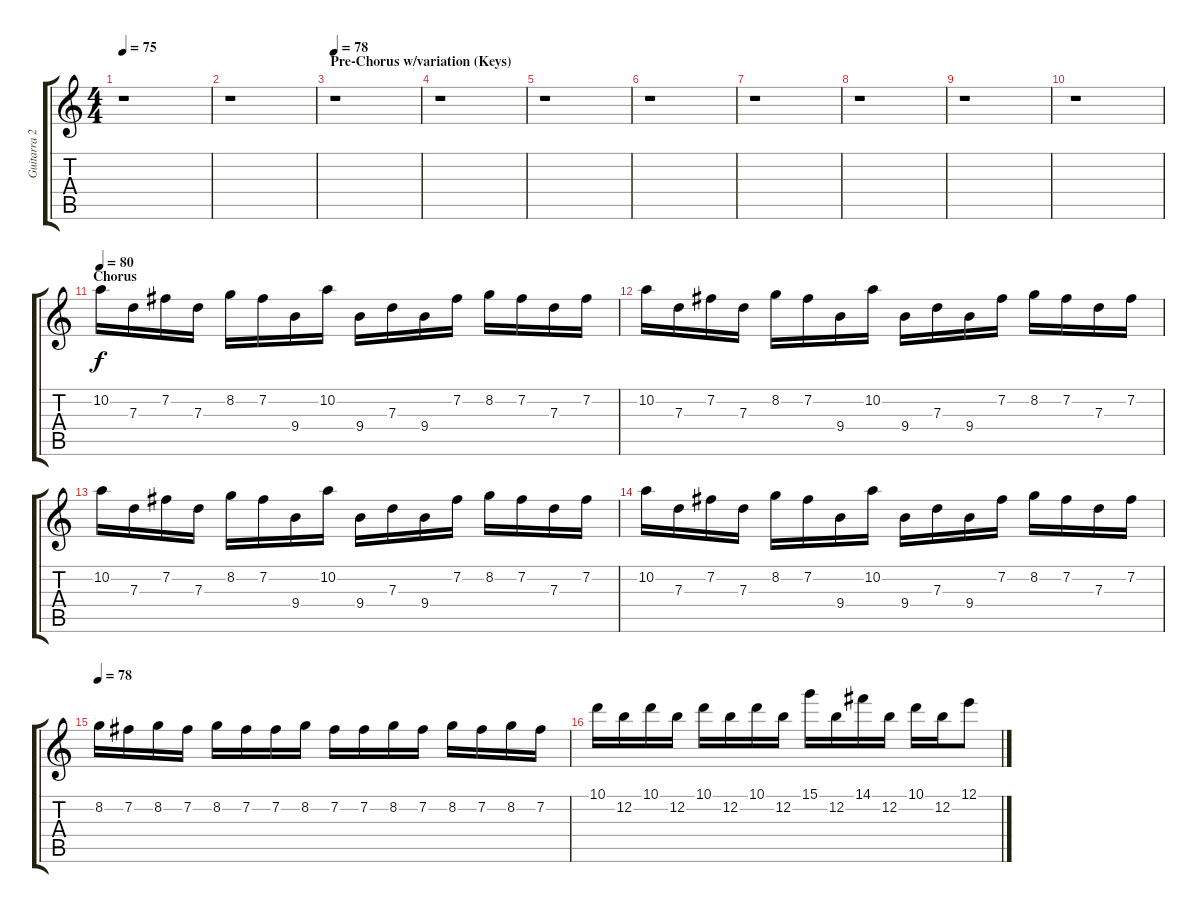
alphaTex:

\track ("Guitarra 2" "Guitarra 2") {instrument distortionguitar}
\staff {score tabs}
\tuning (E4 B3 G3 D3 A2 E2) {hide}
\ts (4 4)
\tempo 75
\clef g2
\ks c
r.1{dy f} |
r.1 |
\section ("" "Pre-Chorus w/variation (Keys)")
\tempo 78
r.1 |
r.1 |
r.1 |
r.1 |
r.1 |
r.1 |
r.1 |
r.1 |
\section ("" "Chorus")
\tempo 80
10.2.16{instrument distortionguitar} 7.3.16 7.2.16 7.3.16 8.2.16 7.2.16 9.4.16 10.2.16 9.4.16 7.3.16 9.4.16 7.2.16 8.2.16 7.2.16 7.3.16 7.2.16 |
10.2.16 7.3.16 7.2.16 7.3.16 8.2.16 7.2.16 9.4.16 10.2.16 9.4.16 7.3.16 9.4.16 7.2.16 8.2.16 7.2.16 7.3.16 7.2.16 |
10.2.16 7.3.16 7.2.16 7.3.16 8.2.16 7.2.16 9.4.16 10.2.16 9.4.16 7.3.16 9.4.16 7.2.16 8.2.16 7.2.16 7.3.16 7.2.16 |
10.2.16 7.3.16 7.2.16 7.3.16 8.2.16 7.2.16 9.4.16 10.2.16 9.4.16 7.3.16 9.4.16 7.2.16 8.2.16 7.2.16 7.3.16 7.2.16 |
\tempo 78
8.2.16 7.2.16 8.2.16 7.2.16 8.2.16 7.2.16 7.2.16 8.2.16 7.2.16 7.2.16 8.2.16 7.2.16 8.2.16 7.2.16 8.2.16 7.2.16 |
10.1.16 12.2.16 10.1.16 12.2.16 10.1.16 12.2.16 10.1.16 12.2.16 15.1.16 12.2.16 14.1.16 12.2.16 10.1.16 12.2.16 12.1.8
